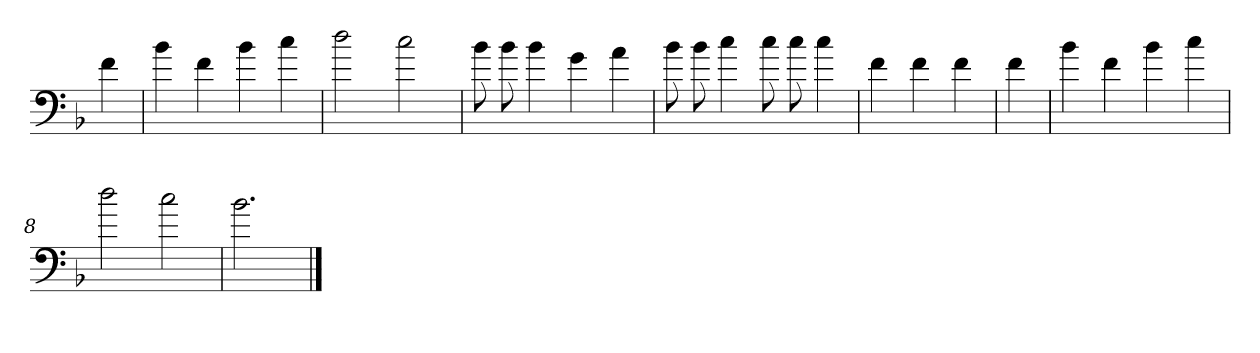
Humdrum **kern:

**kern
*part1
*staff1
*clefF4
*k[b-]
=
4f
=1
4b-
4f
4b-
4cc
=2
2dd
2cc
=3
8b-
8b-
4b-
4g
4a
=4
8b-
8b-
4cc
8cc
8cc
4cc
=5
4f
4f
4f
=6
4f
=7
4b-
4f
4b-
4cc
=8
2dd
2cc
=9
2.b-
==
*-
